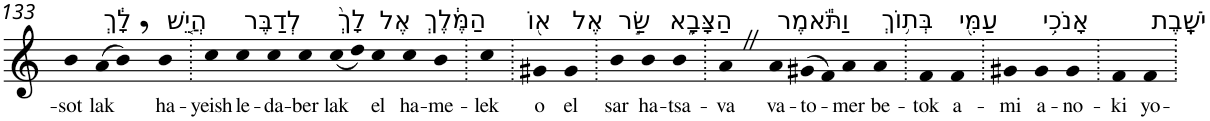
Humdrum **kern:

**kern	**text
*part1	*part1
*staff1	*staff1
*I"Piano	*
*I'Pno	*
!!LO:PB:g=z
*clefG2	*
*k[]	*
=133	=133
!	!LO:LY:b
4b	-sot
!LO:TX:a:t=לָ֔ךְ	!
!	!LO:LY:b
(>8a	lak
8b,)	.
!LO:TX:a:t=הֲיֵ֤שׁ	!
!	!LO:LY:b
4b	ha-
=134.	=134.
!	!LO:LY:b
4cc	-yeish
!LO:TX:a:t=לְדַבֶּר	!
!	!LO:LY:b
4cc	le-
!	!LO:LY:b
4cc	-da-
!	!LO:LY:b
4cc	-ber
!LO:TX:a:t=לָךְ֙	!
!	!LO:LY:b
(<8cc	lak
8dd)	.
!LO:TX:a:t=אֶל	!
!	!LO:LY:b
4cc	el
!LO:TX:a:t=הַמֶּ֔לֶךְ	!
!	!LO:LY:b
4cc	ha-
!	!LO:LY:b
4b	-me-
=135.	=135.
!	!LO:LY:b
4cc	-lek
=136.	=136.
!LO:TX:a:t=א֖וֹ	!
!	!LO:LY:b
4g#X	o
!LO:TX:a:t=אֶל	!
!	!LO:LY:b
4g#	el
=137.	=137.
!LO:TX:a:t=שַׂ֣ר	!
!	!LO:LY:b
4b	sar
!LO:TX:a:t=הַצָּבָ֑א	!
!	!LO:LY:b
4b	ha-
!	!LO:LY:b
4b	-tsa-
=138.	=138.
!	!LO:LY:b
4aZ	-va
!LO:TX:a:t=וַתֹּ֕אמֶר	!
!	!LO:LY:b
4a	va-
!	!LO:LY:b
(>8g#X	-to-
8f)	.
!	!LO:LY:b
4a	-mer
!LO:TX:a:t=בְּת֥וֹךְ	!
!	!LO:LY:b
4a	be-
=139.	=139.
!	!LO:LY:b
4f	-tok
!LO:TX:a:t=עַמִּ֖י	!
!	!LO:LY:b
4f	a-
=140.	=140.
!	!LO:LY:b
4g#X	-mi
!LO:TX:a:t=אָנֹכִ֥י	!
!	!LO:LY:b
4g#	a-
!	!LO:LY:b
4g#	-no-
=141.	=141.
!	!LO:LY:b
4f	-ki
!LO:TX:a:t=יֹשָֽׁבֶת	!
!	!LO:LY:b
4f	yo-
=.	=.
*-	*-
